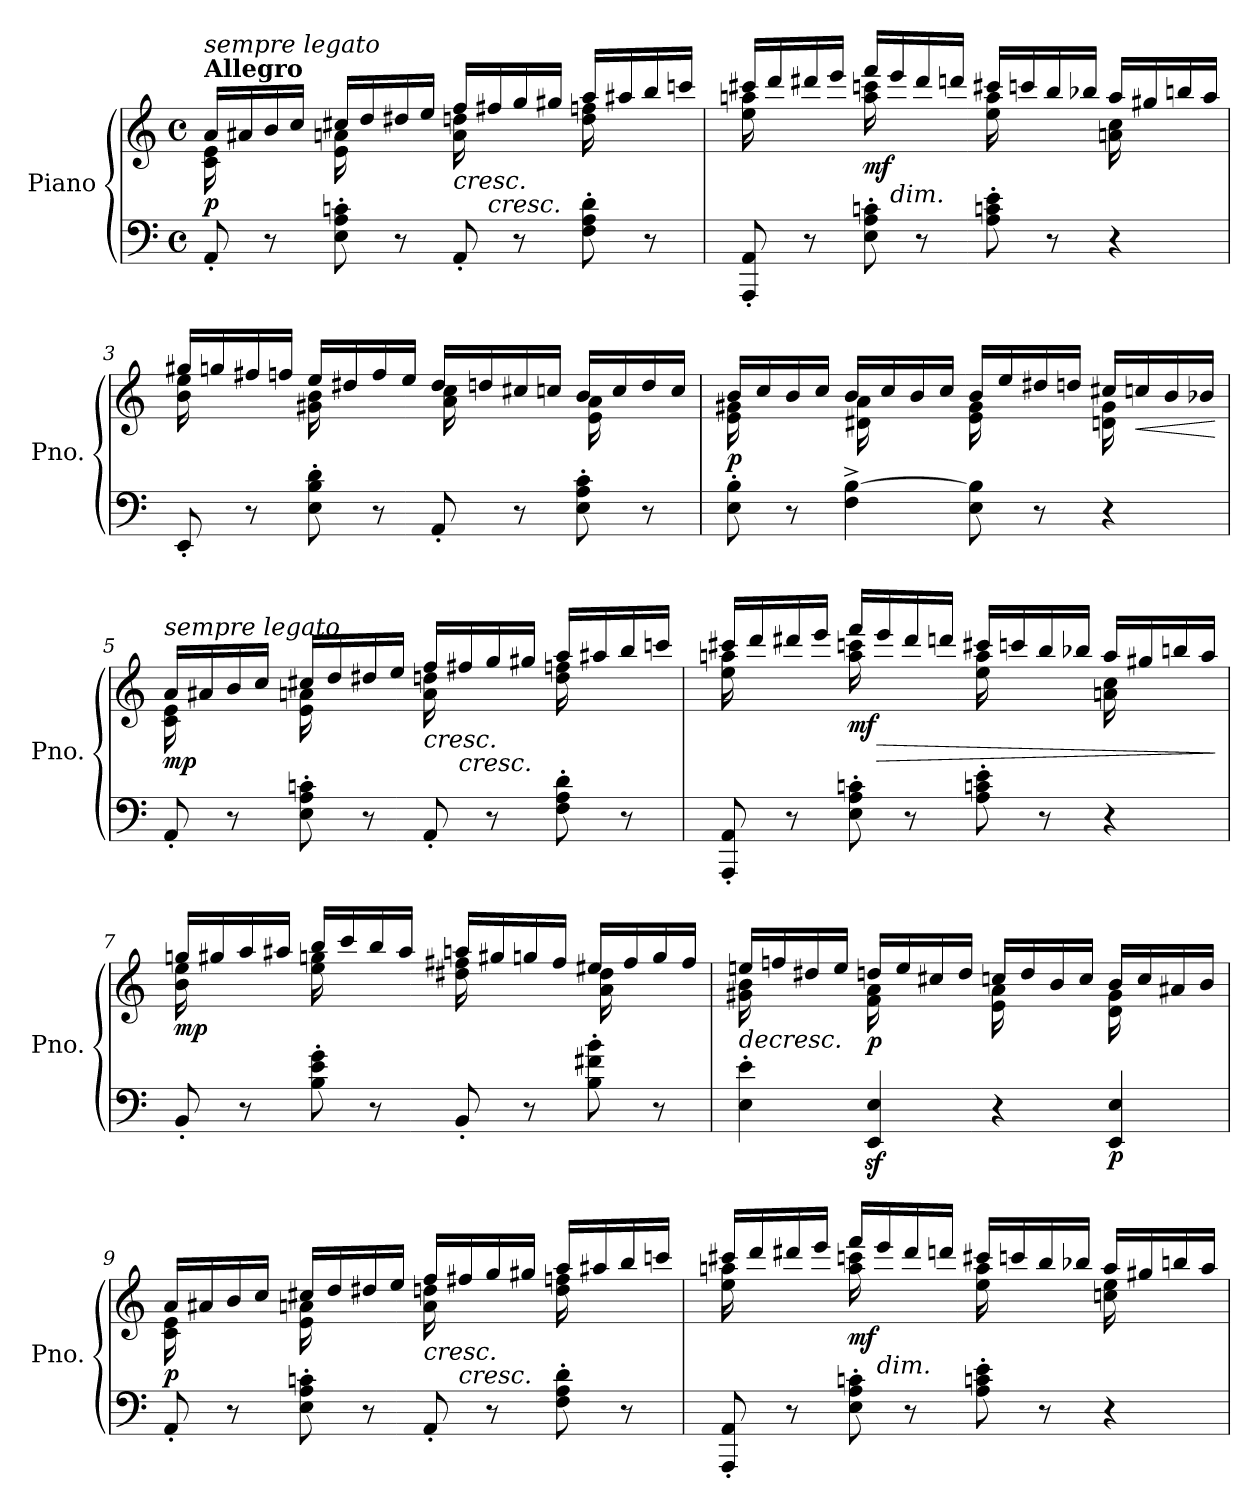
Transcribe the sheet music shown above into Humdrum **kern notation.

**kern	**kern	**dynam
*part1	*part1	*part1
*staff2	*staff1	*staff1/2
*I"Piano	*	*
*I'Pno.	*	*
*clefF4	*clefG2	*
*k[]	*k[]	*
*M4/4	*M4/4	*
*met(c)	*met(c)	*
*MM144	*MM144	*
=1	=1	=1
*	*^	*
!	!LO:TX:a:B:t=Allegro	!	!
!	!LO:TX:a:i:t=sempre legato	!	!
!	!	!	!LO:DY:b
8AA'/	16a/LL	16c\ 16e\	p
.	16a#X/	8.ryy	.
8r	16b/	.	.
.	16cc/JJ	.	.
8E\' 8A\' 8cn\'	16cc#X/LL	16e\ 16an\	.
.	16dd/	8.ryy	.
8r	16dd#X/	.	.
.	16ee/JJ	.	.
!	!LO:TX:b:i:t=cresc.	!	!
8AA'/	16ff/LL	16a\ 16ddn\	.
!	!LO:TX:b:i:t=cresc.	!	!
.	16ff#X/	8.ryy	.
8r	16gg/	.	.
.	16gg#X/JJ	.	.
8F\' 8A\' 8d\'	16aa/LL	16dd\ 16ffn\	.
.	16aa#X/	8.ryy	.
8r	16bb/	.	.
.	16cccn/JJ	.	.
=2	=2	=2	=2
8AAA/' 8AA/'	16ccc#X/LL	16ee\ 16aan\	.
.	16ddd/	8.ryy	.
8r	16ddd#X/	.	.
.	16eee/JJ	.	.
!	!	!	!LO:DY:b
8E\' 8A\' 8cn\'	16fff/LL	16aa\ 16cccn\	mf
!	!LO:TX:b:i:t=dim.	!	!
.	16eee/	8.ryy	.
8r	16ddd#/	.	.
.	16dddn/JJ	.	.
8A\' 8cn\' 8e\'	16ccc#X/LL	16ee\ 16aa\	.
.	16cccn/	8.ryy	.
8r	16bb/	.	.
.	16bb-X/JJ	.	.
4r	16aa/LL	16an\ 16cc\	.
.	16gg#X/	8.ryy	.
.	16bbn/	.	.
.	16aa/JJ	.	.
!!LO:LB:g=z	!!
=3	=3	=3	=3
8EE'/	16gg#X/LL	16b\ 16ee\	.
.	16ggn/	8.ryy	.
8r	16ff#X/	.	.
.	16ffn/JJ	.	.
8E\' 8B\' 8d\'	16ee/LL	16g#X\ 16b\	.
.	16dd#X/	8.ryy	.
8r	16ff/	.	.
.	16ee/JJ	.	.
8AA'/	16dd#/LL	16a\ 16cc\	.
.	16ddn/	8.ryy	.
8r	16cc#X/	.	.
.	16ccn/JJ	.	.
8E\' 8A\' 8c\'	16b/LL	16e\ 16a\	.
.	16cc/	8.ryy	.
8r	16dd/	.	.
.	16cc/JJ	.	.
=4	=4	=4	=4
!	!	!	!LO:DY:b
8E\' 8B\'	16b/LL	16e\ 16g#X\	p
.	16cc/	8.ryy	.
8r	16b/	.	.
.	16cc/JJ	.	.
4F\^ [4B\^	16b/LL	16d#X\ 16a\	.
.	16cc/	8.ryy	.
.	16b/	.	.
.	16cc/JJ	.	.
8E\ 8B\]	16b/LL	16e\ 16g#\	.
.	16ee/	8.ryy	.
8r	16dd#X/	.	.
.	16ddn/JJ	.	.
4r	16cc#X/LL	16dn\ 16g#\	.
!	!	!	!LO:HP:b
.	16ccn/	8.ryy	<
.	16b/	.	.
.	16b-X/JJ	.	.
*	*v	*v	*
.	.	[
!!LO:LB:g=z
=5	=5	=5
*	*^	*
!	!LO:TX:a:i:t=sempre legato	!	!
!	!	!	!LO:DY:b
8AA'/	16a/LL	16c\ 16e\	mp
.	16a#X/	8.ryy	.
8r	16b/	.	.
.	16cc/JJ	.	.
8E\' 8A\' 8cn\'	16cc#X/LL	16e\ 16an\	.
.	16dd/	8.ryy	.
8r	16dd#X/	.	.
.	16ee/JJ	.	.
!	!LO:TX:b:i:t=cresc.	!	!
8AA'/	16ff/LL	16a\ 16ddn\	.
!	!LO:TX:b:i:t=cresc.	!	!
.	16ff#X/	8.ryy	.
8r	16gg/	.	.
.	16gg#X/JJ	.	.
8F\' 8A\' 8d\'	16aa/LL	16dd\ 16ffn\	.
.	16aa#X/	8.ryy	.
8r	16bb/	.	.
.	16cccn/JJ	.	.
=6	=6	=6	=6
8AAA/' 8AA/'	16ccc#X/LL	16ee\ 16aan\	.
.	16ddd/	8.ryy	.
8r	16ddd#X/	.	.
.	16eee/JJ	.	.
!	!	!	!LO:DY:b
8E\' 8A\' 8cn\'	16fff/LL	16aa\ 16cccn\	mf
!	!	!	!LO:HP:b
.	16eee/	8.ryy	>
8r	16ddd#/	.	.
.	16dddn/JJ	.	.
8A\' 8cn\' 8e\'	16ccc#X/LL	16ee\ 16aa\	.
.	16cccn/	8.ryy	.
8r	16bb/	.	.
.	16bb-X/JJ	.	.
4r	16aa/LL	16an\ 16cc\	.
.	16gg#X/	8.ryy	.
.	16bbn/	.	.
.	16aa/JJ	.	.
*	*v	*v	*
.	.	]
!!LO:LB:g=z
=7	=7	=7
*	*^	*
!	!	!	!LO:DY:b
8BB'/	16ggn/LL	16b\ 16ee\	mp
.	16gg#X/	8.ryy	.
8r	16aa/	.	.
.	16aa#X/JJ	.	.
8B\' 8e\' 8g\'	16bb/LL	16ee\ 16ggn\	.
.	16ccc/	8.ryy	.
8r	16bb/	.	.
.	16aa#/JJ	.	.
8BB'/	16aan/LL	16dd#X\ 16ff#X\	.
.	16gg#X/	8.ryy	.
8r	16ggn/	.	.
.	16ff#/JJ	.	.
8B\' 8f#X\' 8b\'	16ee#X/LL	16a\ 16dd#\	.
.	16ff#/	8.ryy	.
8r	16gg/	.	.
.	16ff#/JJ	.	.
=8	=8	=8	=8
!	!	!	!LO:HP:b
4E\' 4e\'	16een/LL	16g#X\ 16b\	>
.	16ffn/	8.ryy	.
.	16dd#X/	.	.
.	16ee/JJ	.	.
!	!	!	!LO:DY:b
4EE/z< 4E/z<	16ddn/LL	16f\ 16a\	p
.	16ee/	8.ryy	]
.	16cc#X/	.	.
.	16dd/JJ	.	.
4r	16ccn/LL	16e\ 16a\	.
.	16dd/	8.ryy	.
.	16b/	.	.
.	16cc/JJ	.	.
!	!	!	!LO:DY:b=2
4EE/ 4E/	16b/LL	16d\ 16g#\	p
.	16cc/	8.ryy	.
.	16a#X/	.	.
.	16b/JJ	.	.
!!LO:LB:g=z	!!
=9	=9	=9	=9
!	!	!	!LO:DY:b
8AA'/	16a/LL	16c\ 16e\	p
.	16a#X/	8.ryy	.
8r	16b/	.	.
.	16cc/JJ	.	.
8E\' 8A\' 8cn\'	16cc#X/LL	16e\ 16an\	.
.	16dd/	8.ryy	.
8r	16dd#X/	.	.
.	16ee/JJ	.	.
!	!LO:TX:b:i:t=cresc.	!	!
8AA'/	16ff/LL	16a\ 16ddn\	.
!	!LO:TX:b:i:t=cresc.	!	!
.	16ff#X/	8.ryy	.
8r	16gg/	.	.
.	16gg#X/JJ	.	.
8F\' 8A\' 8d\'	16aa/LL	16dd\ 16ffn\	.
.	16aa#X/	8.ryy	.
8r	16bb/	.	.
.	16cccn/JJ	.	.
=10	=10	=10	=10
8AAA/' 8AA/'	16ccc#X/LL	16ee\ 16aan\	.
.	16ddd/	8.ryy	.
8r	16ddd#X/	.	.
.	16eee/JJ	.	.
!	!	!	!LO:DY:b
8E\' 8A\' 8cn\'	16fff/LL	16aa\ 16cccn\	mf
!	!LO:TX:b:i:t=dim.	!	!
.	16eee/	8.ryy	.
8r	16ddd#/	.	.
.	16dddn/JJ	.	.
8A\' 8cn\' 8e\'	16ccc#X/LL	16ee\ 16aa\	.
.	16cccn/	8.ryy	.
8r	16bb/	.	.
.	16bb-X/JJ	.	.
4r	16aa/LL	16ccn\ 16ee\	.
.	16gg#X/	8.ryy	.
.	16bbn/	.	.
.	16aa/JJ	.	.
*	*v	*v	*
=	=	=
*-	*-	*-
